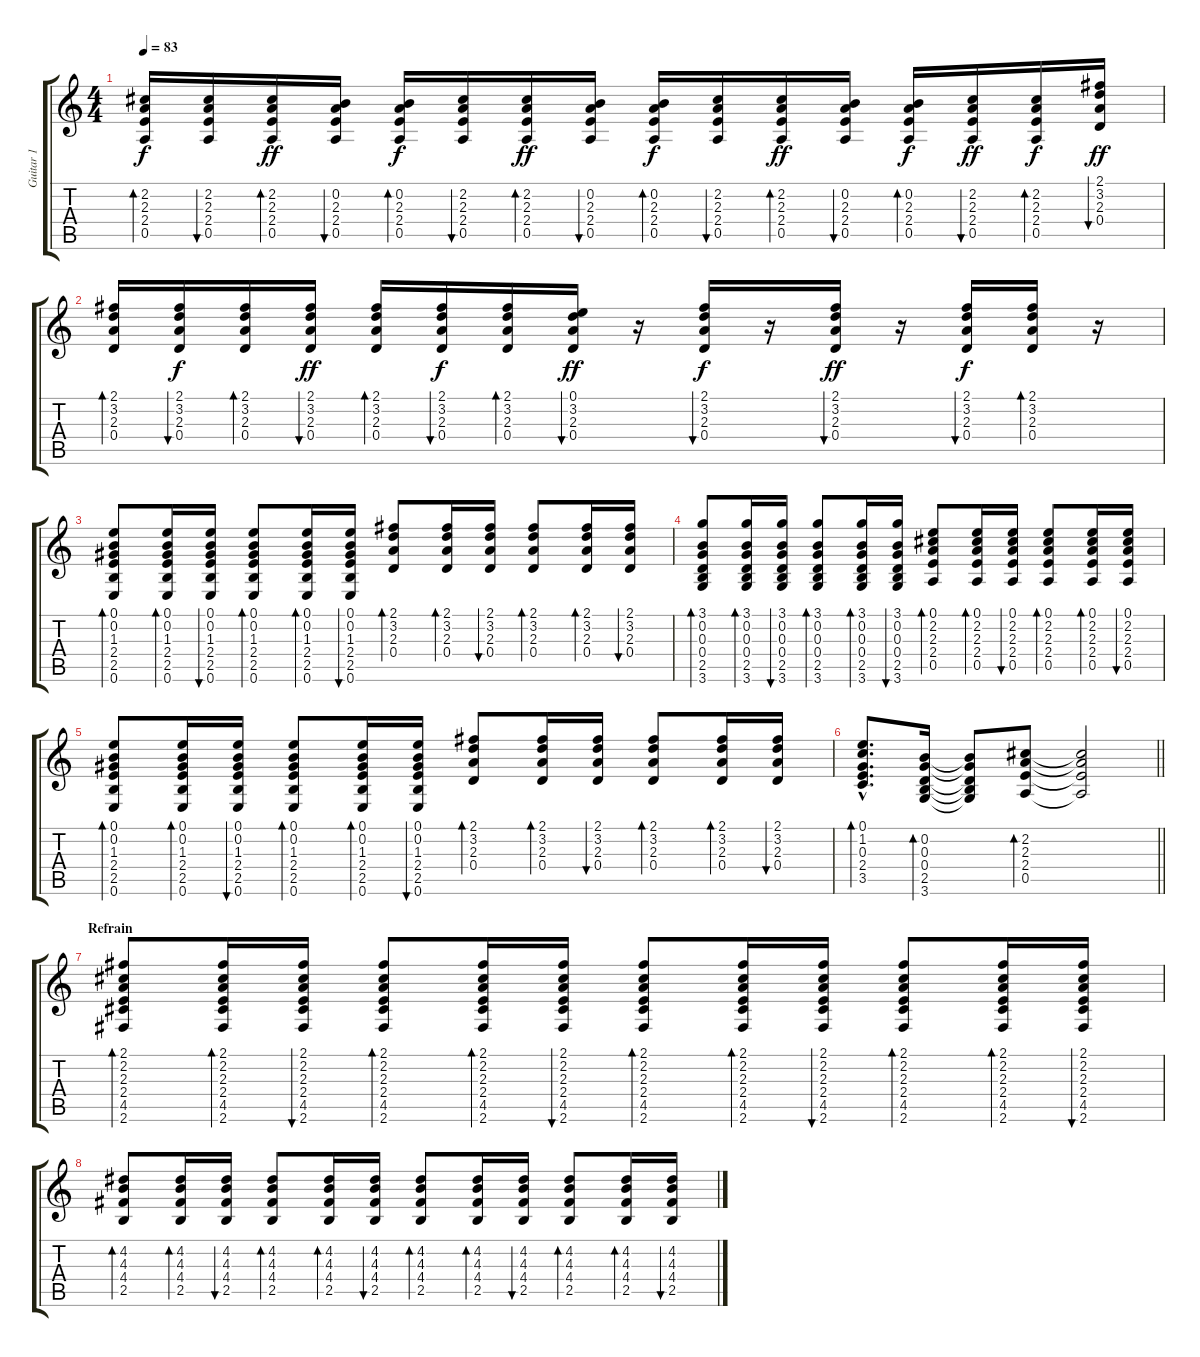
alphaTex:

\track ("Guitar 1" "Guitar 1") {instrument acousticguitarsteel}
\staff {score tabs}
\tuning (E4 B3 G3 D3 A2 E2) {hide}
\ts (4 4)
\tempo 83
\clef g2
\ks c
(2.2 2.3 2.4 0.5).16{bd 60 dy f} (2.2 2.3 2.4 0.5).16{bu 60} (2.2 2.3 2.4 0.5).16{bd 60 dy ff} (0.2 2.3 2.4 0.5).16{bu 60} (0.2 2.3 2.4 0.5).16{bd 60 dy f} (2.2 2.3 2.4 0.5).16{bu 60} (2.2 2.3 2.4 0.5).16{bd 60 dy ff} (0.2 2.3 2.4 0.5).16{bu 60} (0.2 2.3 2.4 0.5).16{bd 60 dy f} (2.2 2.3 2.4 0.5).16{bu 60} (2.2 2.3 2.4 0.5).16{bd 60 dy ff} (0.2 2.3 2.4 0.5).16{bu 60} (0.2 2.3 2.4 0.5).16{bd 60 dy f} (2.2 2.3 2.4 0.5).16{bu 60 dy ff} (2.2 2.3 2.4 0.5).16{bd 60 dy f} (2.1 3.2 2.3 0.4).16{bu 60 dy ff} |
(2.1 3.2 2.3 0.4).16{bd 60} (2.1 3.2 2.3 0.4).16{bu 60 dy f} (2.1 3.2 2.3 0.4).16{bd 60} (2.1 3.2 2.3 0.4).16{bu 60 dy ff} (2.1 3.2 2.3 0.4).16{bd 60} (2.1 3.2 2.3 0.4).16{bu 60 dy f} (2.1 3.2 2.3 0.4).16{bd 60} (0.1 3.2 2.3 0.4).16{bu 60 dy ff} r.16 (2.1 3.2 2.3 0.4).16{bu 60 dy f} r.16 (2.1 3.2 2.3 0.4).16{bu 60 dy ff} r.16 (2.1 3.2 2.3 0.4).16{bu 60 dy f} (2.1 3.2 2.3 0.4).16{bd 60} r.16 |
(0.1 0.2 1.3 2.4 2.5 0.6).8{bd 60} (0.1 0.2 1.3 2.4 2.5 0.6).16{bd 60} (0.1 0.2 1.3 2.4 2.5 0.6).16{bu 60} (0.1 0.2 1.3 2.4 2.5 0.6).8{bd 60} (0.1 0.2 1.3 2.4 2.5 0.6).16{bd 60} (0.1 0.2 1.3 2.4 2.5 0.6).16{bu 60} (2.1 3.2 2.3 0.4).8{bd 60} (2.1 3.2 2.3 0.4).16{bd 60} (2.1 3.2 2.3 0.4).16{bu 60} (2.1 3.2 2.3 0.4).8{bd 60} (2.1 3.2 2.3 0.4).16{bd 60} (2.1 3.2 2.3 0.4).16{bu 60} |
(3.1 0.2 0.3 0.4 2.5 3.6).8{bd 60} (3.1 0.2 0.3 0.4 2.5 3.6).16{bd 60} (3.1 0.2 0.3 0.4 2.5 3.6).16{bu 60} (3.1 0.2 0.3 0.4 2.5 3.6).8{bd 60} (3.1 0.2 0.3 0.4 2.5 3.6).16{bd 60} (3.1 0.2 0.3 0.4 2.5 3.6).16{bu 60} (0.1 2.2 2.3 2.4 0.5).8{bd 60} (0.1 2.2 2.3 2.4 0.5).16{bd 60} (0.1 2.2 2.3 2.4 0.5).16{bu 60} (0.1 2.2 2.3 2.4 0.5).8{bd 60} (0.1 2.2 2.3 2.4 0.5).16{bd 60} (0.1 2.2 2.3 2.4 0.5).16{bu 60} |
(0.1 0.2 1.3 2.4 2.5 0.6).8{bd 60} (0.1 0.2 1.3 2.4 2.5 0.6).16{bd 60} (0.1 0.2 1.3 2.4 2.5 0.6).16{bu 60} (0.1 0.2 1.3 2.4 2.5 0.6).8{bd 60} (0.1 0.2 1.3 2.4 2.5 0.6).16{bd 60} (0.1 0.2 1.3 2.4 2.5 0.6).16{bu 60} (2.1 3.2 2.3 0.4).8{bd 60} (2.1 3.2 2.3 0.4).16{bd 60} (2.1 3.2 2.3 0.4).16{bu 60} (2.1 3.2 2.3 0.4).8{bd 60} (2.1 3.2 2.3 0.4).16{bd 60} (2.1 3.2 2.3 0.4).16{bu 60} |
\barLineRight lightlight
(0.1{hac} 1.2{hac} 0.3{hac} 2.4{hac} 3.5{hac}).8{d bd 60} (0.2 0.3 0.4 2.5 3.6).16{bd 60} (0.2{t} 0.3{t} 0.4{t} 2.5{t} 3.6{t}).8 (2.2 2.3 2.4 0.5).8{bd 60} (2.2{t} 2.3{t} 2.4{t} 0.5{t}).2 |
\section ("" "Refrain")
(2.1 2.2 2.3 2.4 4.5 2.6).8{bd 60} (2.1 2.2 2.3 2.4 4.5 2.6).16{bd 60} (2.1 2.2 2.3 2.4 4.5 2.6).16{bu 60} (2.1 2.2 2.3 2.4 4.5 2.6).8{bd 60} (2.1 2.2 2.3 2.4 4.5 2.6).16{bd 60} (2.1 2.2 2.3 2.4 4.5 2.6).16{bu 60} (2.1 2.2 2.3 2.4 4.5 2.6).8{bd 60} (2.1 2.2 2.3 2.4 4.5 2.6).16{bd 60} (2.1 2.2 2.3 2.4 4.5 2.6).16{bu 60} (2.1 2.2 2.3 2.4 4.5 2.6).8{bd 60} (2.1 2.2 2.3 2.4 4.5 2.6).16{bd 60} (2.1 2.2 2.3 2.4 4.5 2.6).16{bu 60} |
(4.2 4.3 4.4 2.5).8{bd 60} (4.2 4.3 4.4 2.5).16{bd 60} (4.2 4.3 4.4 2.5).16{bu 60} (4.2 4.3 4.4 2.5).8{bd 60} (4.2 4.3 4.4 2.5).16{bd 60} (4.2 4.3 4.4 2.5).16{bu 60} (4.2 4.3 4.4 2.5).8{bd 60} (4.2 4.3 4.4 2.5).16{bd 60} (4.2 4.3 4.4 2.5).16{bu 60} (4.2 4.3 4.4 2.5).8{bd 60} (4.2 4.3 4.4 2.5).16{bd 60} (4.2 4.3 4.4 2.5).16{bu 60}
